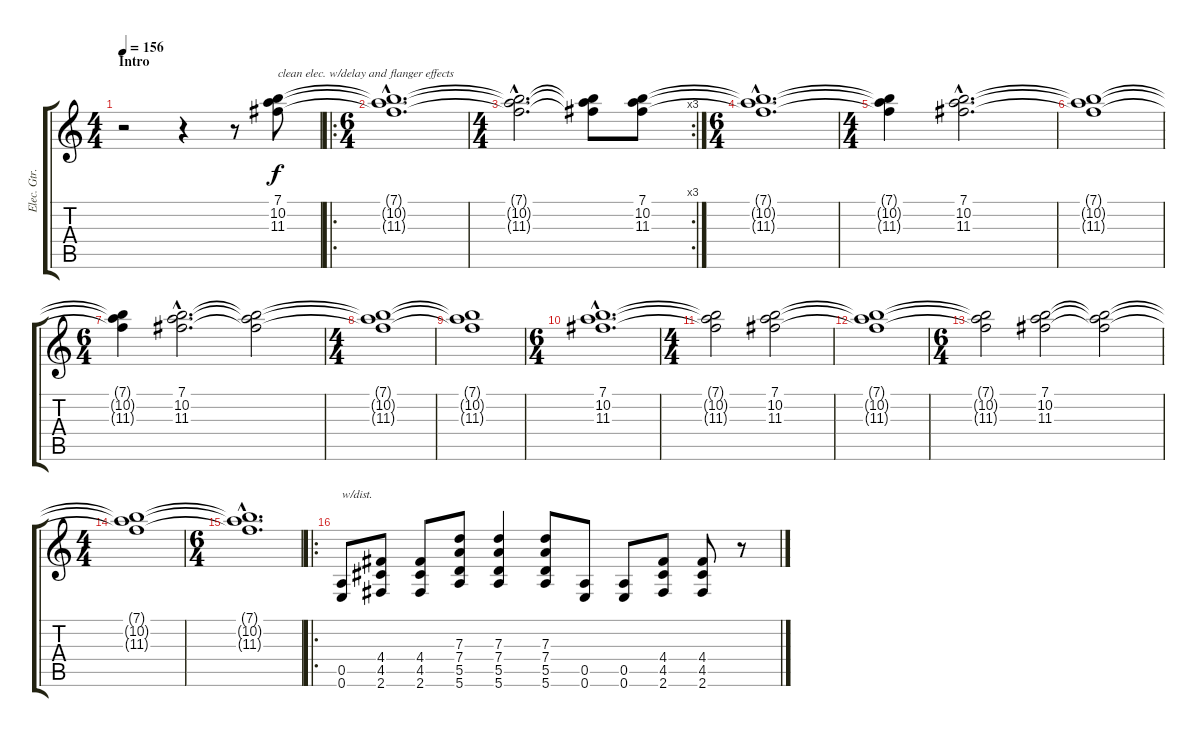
\track ("Elec. Gtr." "Elec. Gtr.") {instrument electricguitarclean}
\staff {score tabs}
\tuning (E4 B3 G3 D3 A2 E2) {hide}
\ts (4 4)
\section ("" "Intro")
\tempo 156
\clef g2
\ks c
r.2{dy f instrument electricguitarclean} r.4 r.8 (7.1 10.2 11.3).8{txt "clean elec. w/delay and flanger effects"} |
\ro
\ts (6 4)
(7.1{hac t} 10.2{hac t} 11.3{hac t}).1{d} |
\rc 3
\ts (4 4)
(7.1{hac t} 10.2{hac t} 11.3{hac t}).2{d} (7.1{t} 10.2{t} 11.3{t}).8 (7.1 10.2 11.3).8 |
\ts (6 4)
(7.1{hac t} 10.2{hac t} 11.3{hac t}).1{d} |
\ts (4 4)
(7.1{t} 10.2{t} 11.3{t}).4 (7.1{hac} 10.2{hac} 11.3{hac}).2{d} |
(7.1{t} 10.2{t} 11.3{t}).1 |
\ts (6 4)
(7.1{t} 10.2{t} 11.3{t}).4 (7.1{hac} 10.2{hac} 11.3{hac}).2{d} (7.1{t} 10.2{t} 11.3{t}).2 |
\ts (4 4)
(7.1{t} 10.2{t} 11.3{t}).1 |
(7.1{t} 10.2{t} 11.3{t}).1 |
\ts (6 4)
(7.1{hac} 10.2{hac} 11.3{hac}).1{d} |
\ts (4 4)
(7.1{t} 10.2{t} 11.3{t}).2 (7.1 10.2 11.3).2 |
(7.1{t} 10.2{t} 11.3{t}).1 |
\ts (6 4)
(7.1{t} 10.2{t} 11.3{t}).2 (7.1 10.2 11.3).2 (7.1{t} 10.2{t} 11.3{t}).2 |
\ts (4 4)
(7.1{t} 10.2{t} 11.3{t}).1 |
\ts (6 4)
(7.1{hac t} 10.2{hac t} 11.3{hac t}).1{d} |
\ro
(0.5 0.6).8{txt "w/dist." instrument distortionguitar} (4.4 4.5 2.6).8 (4.4 4.5 2.6).8 (7.3 7.4 5.5 5.6).8 (7.3 7.4 5.5 5.6).4 (7.3 7.4 5.5 5.6).8 (0.5 0.6).8 (0.5 0.6).8 (4.4 4.5 2.6).8 (4.4 4.5 2.6).8 r.8
